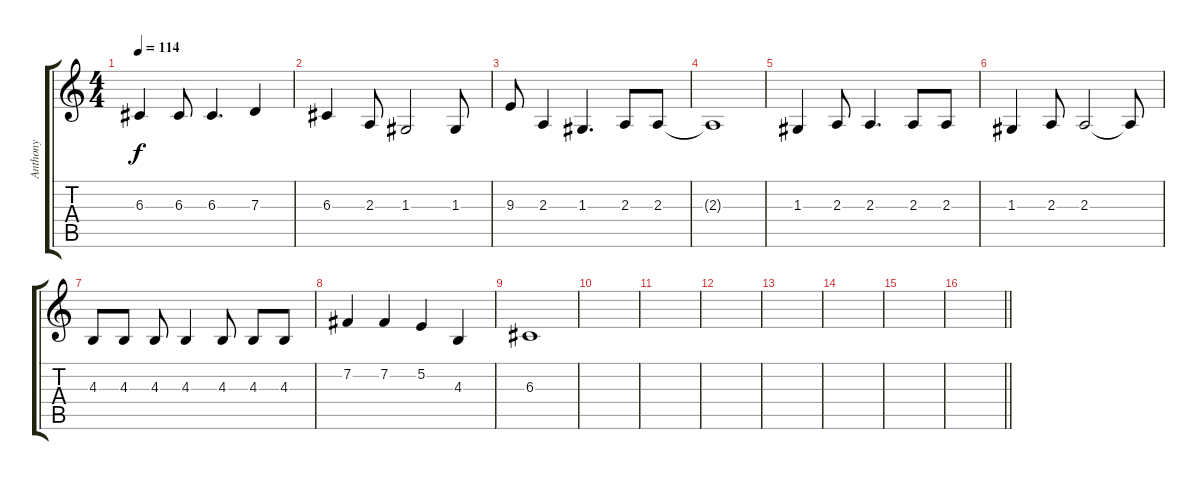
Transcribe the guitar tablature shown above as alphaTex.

\track ("Anthony" "Anthony") {instrument flute}
\staff {score tabs}
\tuning (E4 B3 G3 D3 A2 E2) {hide}
\ts (4 4)
\tempo 114
\clef g2
\ks c
6.3.4{dy f} 6.3.8 6.3.4{d} 7.3.4 |
6.3.4 2.3.8 1.3.2 1.3.8 |
9.3.8 2.3.4 1.3.4{d} 2.3.8 2.3.8 |
2.3{t}.1 |
1.3.4 2.3.8 2.3.4{d} 2.3.8 2.3.8 |
1.3.4 2.3.8 2.3.2 2.3{t}.8 |
4.3.8 4.3.8 4.3.8 4.3.4 4.3.8 4.3.8 4.3.8 |
7.2.4 7.2.4 5.2.4 4.3.4 |
6.3.1 |
|
|
|
|
|
|
\barLineRight lightlight
